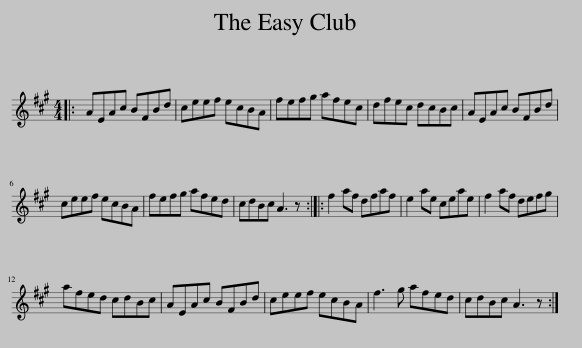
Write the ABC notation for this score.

X:1
L:1/8
M:4/4
I:linebreak $
K:A
V:1 treble
V:1
|: AEAc BFBd | ceef ecBA | fefg afec | dfec dcBc | AEAc BFBd |$ %5
 ceef ecBA | fefg afed | cdBc A3 z :: f2 af dfaf | e2 ae ceae | %10
 f2 af defg |$ afed cdBc | AEAc BFBd | ceef ecBA | f3 g afed | %15
 cdBc A3 z :| %16
